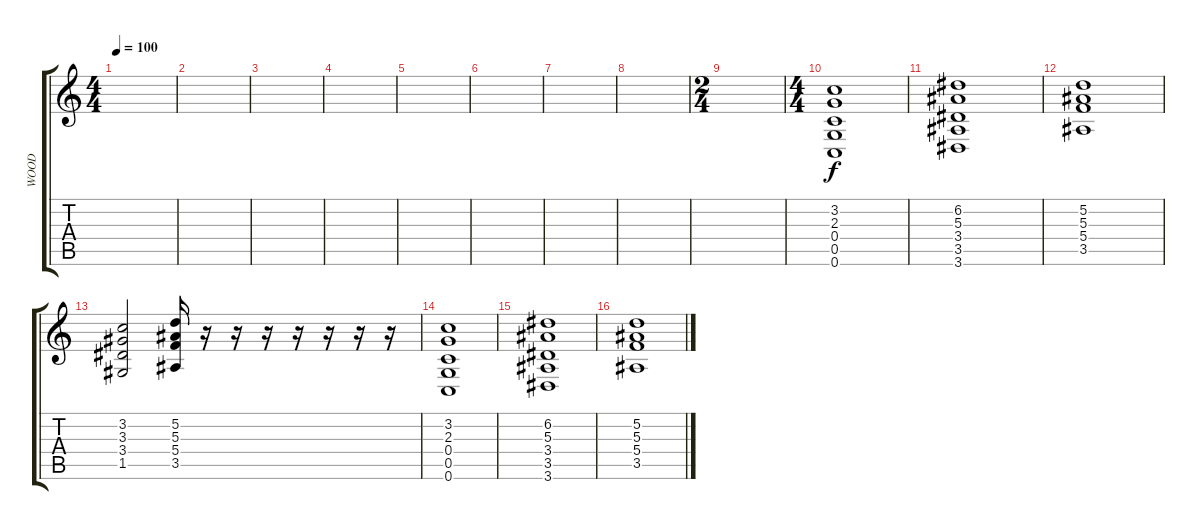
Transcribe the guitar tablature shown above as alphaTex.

\track ("WOOD" "WOOD") {instrument distortionguitar}
\staff {score tabs}
\tuning (D4 A3 F3 C3 G2 C2) {hide}
\ts (4 4)
\tempo 100
\clef g2
\ks c
|
|
|
|
|
|
|
|
\ts (2 4)
|
\ts (4 4)
(3.2 2.3 0.4 0.5 0.6).1 |
(6.2 5.3 3.4 3.5 3.6).1 |
(5.2 5.3 5.4 3.5).1 |
(3.2 3.3 3.4 1.5).2 (5.2 5.3 5.4 3.5).16 r.16 r.16 r.16 r.16 r.16 r.16 r.16 |
(3.2 2.3 0.4 0.5 0.6).1 |
(6.2 5.3 3.4 3.5 3.6).1 |
(5.2 5.3 5.4 3.5).1
